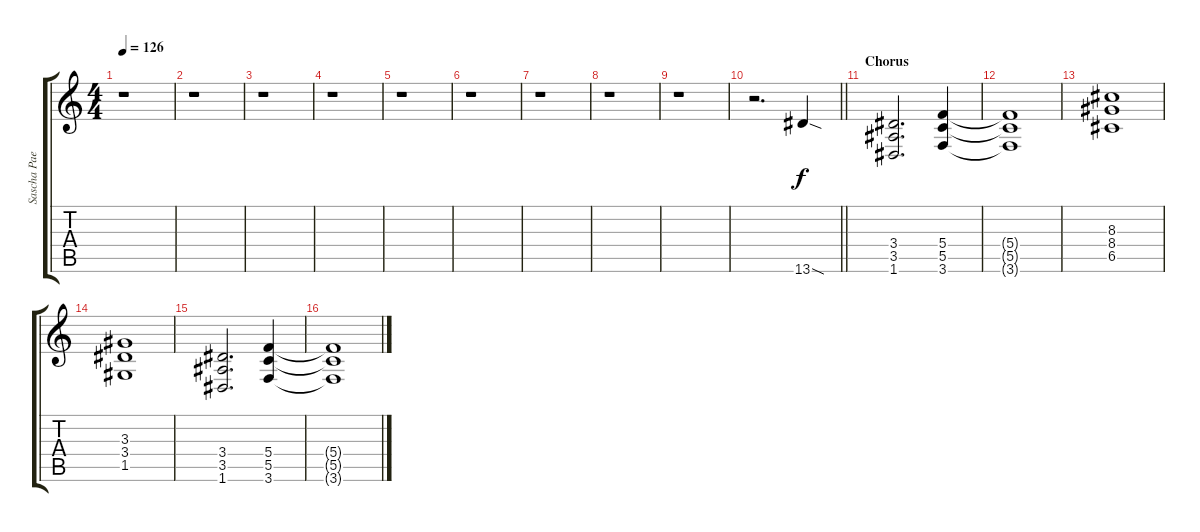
\track ("Sascha Paeth - Rhythm guitar" "Sascha Pae") {instrument overdrivenguitar}
\staff {score tabs}
\tuning (D4 A3 F3 C3 G2 D2) {hide}
\ts (4 4)
\tempo 126
\clef g2
\ks c
r.1{dy f} |
r.1 |
r.1 |
r.1 |
r.1 |
r.1 |
r.1 |
r.1 |
r.1 |
\barLineRight lightlight
r.2{d} 13.6{sod}.4 |
\section ("" "Chorus")
(3.4 3.5 1.6).2{d} (5.4 5.5 3.6).4 |
(5.4{t} 5.5{t} 3.6{t}).1 |
(8.3 8.4 6.5).1 |
(3.3 3.4 1.5).1 |
(3.4 3.5 1.6).2{d} (5.4 5.5 3.6).4 |
(5.4{t} 5.5{t} 3.6{t}).1
